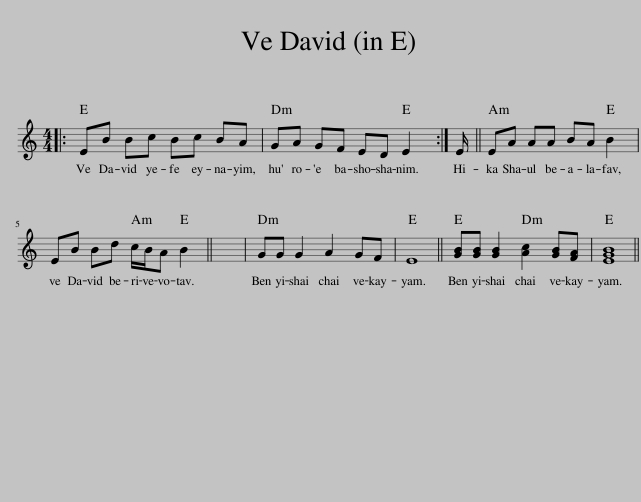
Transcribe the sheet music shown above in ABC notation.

X:1
L:1/8
M:4/4
I:linebreak $
K:C
V:1 treble
V:1
|: EB Bc Bc BA | GA GF ED E2 :| E/ || EA AA BA B2 |$ EB Bd c/B/A B2 || %5
 x8 | GG G2 A2 GF | E8 || [GB][GB] [GB]2 [Ac]2 [GB][FA] | [EGB]8 || %10
